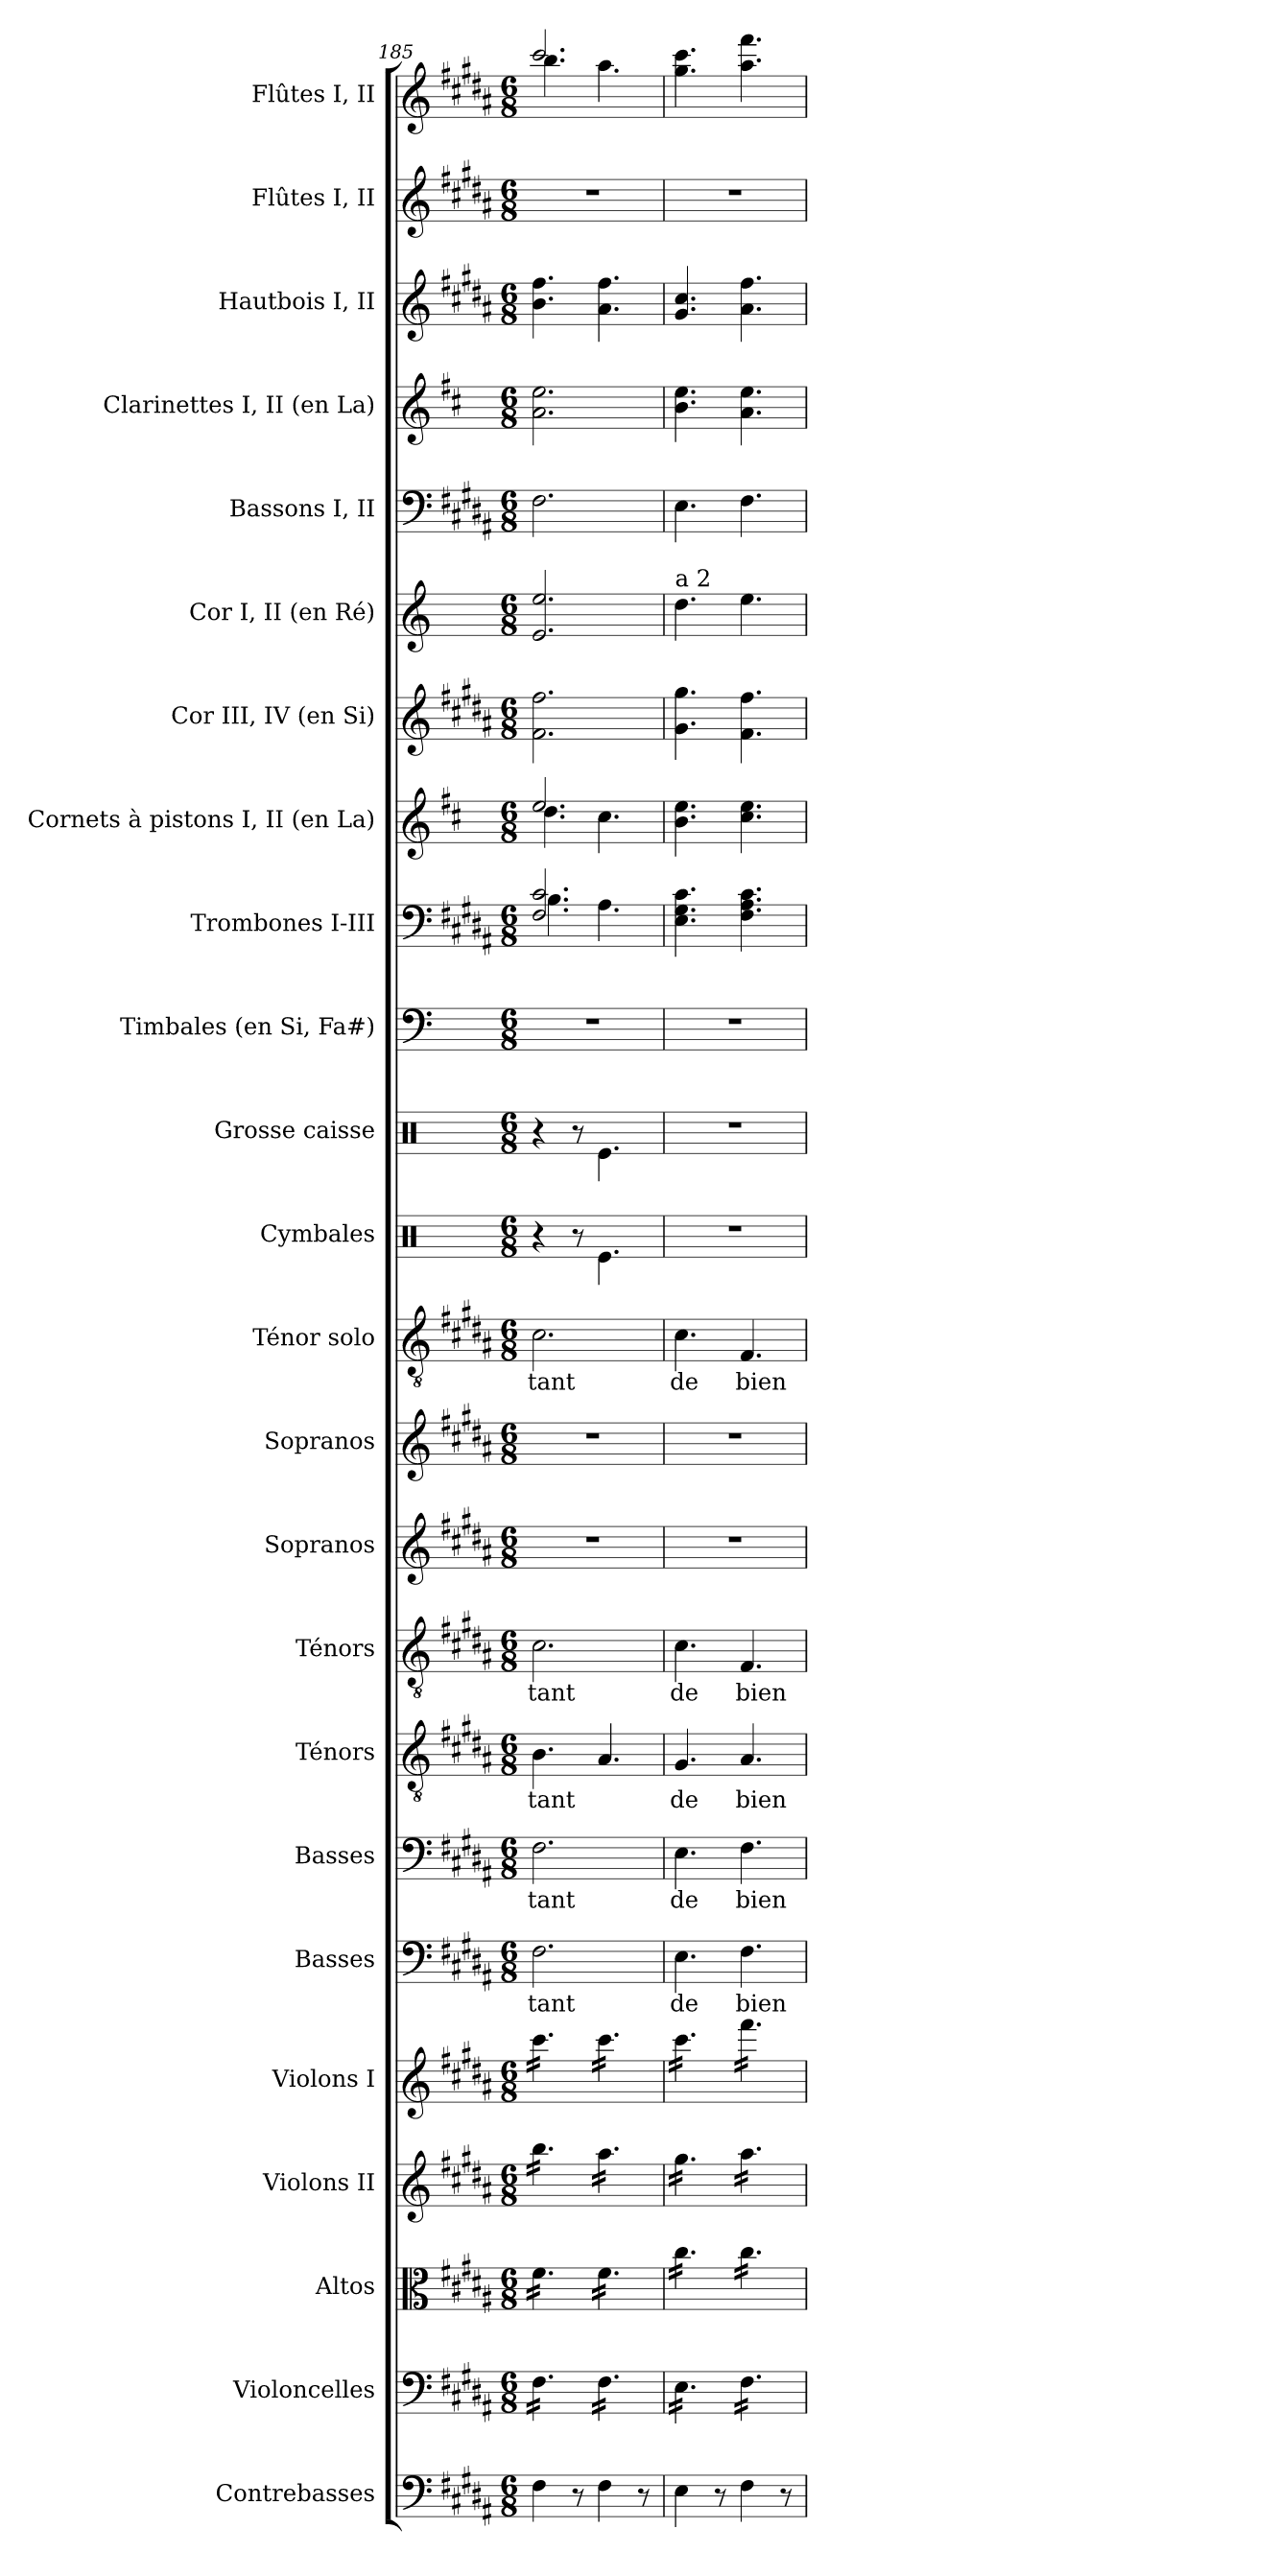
**kern	**kern	**kern	**kern	**kern	**kern	**text	**kern	**text	**kern	**text	**kern	**text	**kern	**kern	**kern	**text	**kern	**kern	**kern	**kern	**kern	**kern	**kern	**kern	**kern	**kern	**kern	**kern
*part24	*part23	*part22	*part21	*part20	*part19	*part19	*part18	*part18	*part17	*part17	*part16	*part16	*part15	*part14	*part13	*part13	*part12	*part11	*part10	*part9	*part8	*part7	*part6	*part5	*part4	*part3	*part2	*part1
*staff24	*staff23	*staff22	*staff21	*staff20	*staff19	*staff19	*staff18	*staff18	*staff17	*staff17	*staff16	*staff16	*staff15	*staff14	*staff13	*staff13	*staff12	*staff11	*staff10	*staff9	*staff8	*staff7	*staff6	*staff5	*staff4	*staff3	*staff2	*staff1
*I"Contrebasses	*I"Violoncelles	*I"Altos	*I"Violons II	*I"Violons I	*I"Basses	*	*I"Basses	*	*I"Ténors	*	*I"Ténors	*	*I"Sopranos	*I"Sopranos	*I"Ténor solo	*	*I"Cymbales	*I"Grosse caisse	*I"Timbales (en Si, Fa#)	*I"Trombones I-III	*I"Cornets à pistons I, II (en La)	*I"Cor III, IV (en Si)	*I"Cor I, II (en Ré)	*I"Bassons I, II	*I"Clarinettes I, II (en La)	*I"Hautbois I, II	*I"Flûtes I, II	*I"Flûtes I, II
*I'Cb.	*I'Vlles	*I'Altos	*I'Vns II	*I'Vns I	*I'Basses	*	*I'Basses	*	*I'Tén.	*	*I'Tén.	*	*I'Sopr.	*I'Sopr.	*I'Tén. solo	*	*I'Cym.	*I'G. c.	*I'Timb.	*I'Trb.	*I'C.à p. (La)	*I'Cor (Si)	*I'Cor (Ré)	*I'Bns	*I'Cl. (La)	*I'Hb.	*I'Fl.	*I'Fl.
*clefF4	*clefF4	*clefC3	*clefG2	*clefG2	*clefF4	*	*clefF4	*	*clefGv2	*	*clefGv2	*	*clefG2	*clefG2	*clefGv2	*	*clefX	*clefX	*clefF4	*clefF4	*clefG2	*clefG2	*clefG2	*clefF4	*clefG2	*clefG2	*clefG2	*clefG2
*ITrd7c12	*	*	*	*	*	*	*	*	*ITrd7c12	*	*ITrd7c12	*	*	*	*ITrd7c12	*	*	*	*	*	*ITrd2c3	*ITrd8c13	*ITrd6c10	*	*ITrd2c3	*	*	*
*k[f#c#g#d#a#]	*k[f#c#g#d#a#]	*k[f#c#g#d#a#]	*k[f#c#g#d#a#]	*k[f#c#g#d#a#]	*k[f#c#g#d#a#]	*	*k[f#c#g#d#a#]	*	*k[f#c#g#d#a#]	*	*k[f#c#g#d#a#]	*	*k[f#c#g#d#a#]	*k[f#c#g#d#a#]	*k[f#c#g#d#a#]	*	*k[]	*k[]	*k[]	*k[f#c#g#d#a#]	*k[f#c#g#d#a#]	*k[f#c#g#d#a#]	*k[f#c#]	*k[f#c#g#d#a#]	*k[f#c#g#d#a#]	*k[f#c#g#d#a#]	*k[f#c#g#d#a#]	*k[f#c#g#d#a#]
*B:	*B:	*B:	*B:	*B:	*B:	*	*B:	*	*B:	*	*B:	*	*B:	*B:	*B:	*	*C:	*C:	*C:	*B:	*B:	*B:	*D:	*B:	*B:	*B:	*B:	*B:
*M6/8	*M6/8	*M6/8	*M6/8	*M6/8	*M6/8	*	*M6/8	*	*M6/8	*	*M6/8	*	*M6/8	*M6/8	*M6/8	*	*M6/8	*M6/8	*M6/8	*M6/8	*M6/8	*M6/8	*M6/8	*M6/8	*M6/8	*M6/8	*M6/8	*M6/8
=185	=185	=185	=185	=185	=185	=185	=185	=185	=185	=185	=185	=185	=185	=185	=185	=185	=185	=185	=185	=185	=185	=185	=185	=185	=185	=185	=185	=185
!	!	!	!	!	!	!LO:LY:b:color=#000000	!	!	!	!	!	!	!	!	!	!	!	!	!	!	!	!	!	!	!	!	!	!
!	!	!	!	!	!	!	!	!LO:LY:b:color=#000000	!	!	!	!	!	!	!	!	!	!	!	!	!	!	!	!	!	!	!	!
!	!	!	!	!	!	!	!	!	!	!LO:LY:b:color=#000000	!	!	!	!	!	!	!	!	!	!	!	!	!	!	!	!	!	!
!	!	!	!	!	!	!	!	!	!	!	!	!LO:LY:b:color=#000000	!LO:N:vis=1	!LO:N:vis=1	!	!	!	!	!	!	!	!	!	!	!	!	!	!
!	!	!	!	!	!	!	!	!	!	!	!	!	!	!	!	!LO:LY:b:color=#000000	!	!	!LO:N:vis=1	!	!	!	!	!	!	!	!LO:N:vis=1	!
*	*	*	*	*	*	*	*	*	*	*	*	*	*	*	*	*	*	*	*	*^	*^	*	*	*	*	*	*	*^
*	*tremolo	*	*	*	*	*	*	*	*	*	*	*	*	*	*	*	*	*	*	*	*	*	*	*	*	*	*	*	*	*	*
*	*	*tremolo	*	*	*	*	*	*	*	*	*	*	*	*	*	*	*	*	*	*	*	*	*	*	*	*	*	*	*	*	*
*	*	*	*tremolo	*	*	*	*	*	*	*	*	*	*	*	*	*	*	*	*	*	*	*	*	*	*	*	*	*	*	*	*
*	*	*	*	*tremolo	*	*	*	*	*	*	*	*	*	*	*	*	*	*	*	*	*	*	*	*	*	*	*	*	*	*	*
4FF#i\	16F#i\LL	16f#i\LL	16bbi\LL	16ccc#i\LL	2.F#i\	tant	2.F#i\	tant	4.BBi\	tant	2.C#i\	tant	2.r	2.r	2.C#i\	tant	4r	4r	2.r	2.F#i/ 2.c#i	4.Bi\	2.cc#i/	4.bi\	2.F#i\ 2.f#i	2.F#i/ 2.f#i	2.F#i\	2.f#i\ 2.cc#i	4.bi\ 4.ff#i	2.r	2.ccc#i/	4.bbi\
.	16F#i\	16f#i\	16bbi\	16ccc#i\	.	.	.	.	.	.	.	.	.	.	.	.	.	.	.	.	.	.	.	.	.	.	.	.	.	.	.
.	16F#i\	16f#i\	16bbi\	16ccc#i\	.	.	.	.	.	.	.	.	.	.	.	.	.	.	.	.	.	.	.	.	.	.	.	.	.	.	.
.	16F#i\	16f#i\	16bbi\	16ccc#i\	.	.	.	.	.	.	.	.	.	.	.	.	.	.	.	.	.	.	.	.	.	.	.	.	.	.	.
8r	16F#i\	16f#i\	16bbi\	16ccc#i\	.	.	.	.	.	.	.	.	.	.	.	.	8r	8r	.	.	.	.	.	.	.	.	.	.	.	.	.
.	16F#i\JJ	16f#i\JJ	16bbi\JJ	16ccc#i\JJ	.	.	.	.	.	.	.	.	.	.	.	.	.	.	.	.	.	.	.	.	.	.	.	.	.	.	.
4FF#i\	16F#i\LL	16f#i\LL	16aa#i\LL	16ccc#i\LL	.	.	.	.	4.AA#i/	.	.	.	.	.	.	.	4.Rei\	4.Rei\	.	.	4.A#i\	.	4.a#i\	.	.	.	.	4.a#i\ 4.ff#i	.	.	4.aa#i\
.	16F#i\	16f#i\	16aa#i\	16ccc#i\	.	.	.	.	.	.	.	.	.	.	.	.	.	.	.	.	.	.	.	.	.	.	.	.	.	.	.
.	16F#i\	16f#i\	16aa#i\	16ccc#i\	.	.	.	.	.	.	.	.	.	.	.	.	.	.	.	.	.	.	.	.	.	.	.	.	.	.	.
.	16F#i\	16f#i\	16aa#i\	16ccc#i\	.	.	.	.	.	.	.	.	.	.	.	.	.	.	.	.	.	.	.	.	.	.	.	.	.	.	.
8r	16F#i\	16f#i\	16aa#i\	16ccc#i\	.	.	.	.	.	.	.	.	.	.	.	.	.	.	.	.	.	.	.	.	.	.	.	.	.	.	.
.	16F#i\JJ	16f#i\JJ	16aa#i\JJ	16ccc#i\JJ	.	.	.	.	.	.	.	.	.	.	.	.	.	.	.	.	.	.	.	.	.	.	.	.	.	.	.
*	*	*	*	*	*	*	*	*	*	*	*	*	*	*	*	*	*	*	*	*v	*v	*	*	*	*	*	*	*	*	*v	*v
*	*	*	*	*	*	*	*	*	*	*	*	*	*	*	*	*	*	*	*	*	*v	*v	*	*	*	*	*	*	*
=186	=186	=186	=186	=186	=186	=186	=186	=186	=186	=186	=186	=186	=186	=186	=186	=186	=186	=186	=186	=186	=186	=186	=186	=186	=186	=186	=186	=186
!	!	!	!	!	!	!LO:LY:b:color=#000000	!	!	!	!	!	!	!	!	!	!	!	!	!	!	!	!	!	!	!	!	!	!
!	!	!	!	!	!	!	!	!LO:LY:b:color=#000000	!	!	!	!	!	!	!	!	!	!	!	!	!	!	!	!	!	!	!	!
!	!	!	!	!	!	!	!	!	!	!LO:LY:b:color=#000000	!	!	!	!	!	!	!	!	!	!	!	!	!	!	!	!	!	!
!	!	!	!	!	!	!	!	!	!	!	!	!LO:LY:b:color=#000000	!LO:N:vis=1	!LO:N:vis=1	!	!	!	!	!	!	!	!	!	!	!	!	!	!
!	!	!	!	!	!	!	!	!	!	!	!	!	!	!	!	!	!	!	!	!	!	!	!LO:TX:a:t=a 2	!	!	!	!	!
!	!	!	!	!	!	!	!	!	!	!	!	!	!	!	!	!LO:LY:b:color=#000000	!LO:N:vis=1	!LO:N:vis=1	!LO:N:vis=1	!	!	!	!	!	!	!	!LO:N:vis=1	!
4EEi\	16Ei\LL	16cc#i\LL	16gg#i\LL	16ccc#i\LL	4.Ei\	de	4.Ei\	de	4.GG#i/	de	4.C#i\	de	2.r	2.r	4.C#i\	de	2.r	2.r	2.r	4.Ei\ 4.G#i 4.c#i	4.g#i\ 4.cc#i	4.G#i\ 4.g#i	4.ei\	4.Ei\	4.g#i\ 4.cc#i	4.g#i/ 4.cc#i	2.r	4.gg#i\ 4.ccc#i
.	16Ei\	16cc#i\	16gg#i\	16ccc#i\	.	.	.	.	.	.	.	.	.	.	.	.	.	.	.	.	.	.	.	.	.	.	.	.
.	16Ei\	16cc#i\	16gg#i\	16ccc#i\	.	.	.	.	.	.	.	.	.	.	.	.	.	.	.	.	.	.	.	.	.	.	.	.
.	16Ei\	16cc#i\	16gg#i\	16ccc#i\	.	.	.	.	.	.	.	.	.	.	.	.	.	.	.	.	.	.	.	.	.	.	.	.
8r	16Ei\	16cc#i\	16gg#i\	16ccc#i\	.	.	.	.	.	.	.	.	.	.	.	.	.	.	.	.	.	.	.	.	.	.	.	.
.	16Ei\JJ	16cc#i\JJ	16gg#i\JJ	16ccc#i\JJ	.	.	.	.	.	.	.	.	.	.	.	.	.	.	.	.	.	.	.	.	.	.	.	.
!	!	!	!	!	!	!LO:LY:b:color=#000000	!	!	!	!	!	!	!	!	!	!	!	!	!	!	!	!	!	!	!	!	!	!
!	!	!	!	!	!	!	!	!LO:LY:b:color=#000000	!	!	!	!	!	!	!	!	!	!	!	!	!	!	!	!	!	!	!	!
!	!	!	!	!	!	!	!	!	!	!LO:LY:b:color=#000000	!	!	!	!	!	!	!	!	!	!	!	!	!	!	!	!	!	!
!	!	!	!	!	!	!	!	!	!	!	!	!LO:LY:b:color=#000000	!	!	!	!	!	!	!	!	!	!	!	!	!	!	!	!
!	!	!	!	!	!	!	!	!	!	!	!	!	!	!	!	!LO:LY:b:color=#000000	!	!	!	!	!	!	!	!	!	!	!	!
4FF#i\	16F#i\LL	16cc#i\LL	16aa#i\LL	16fff#i\LL	4.F#i\	bien-	4.F#i\	bien-	4.AA#i/	bien-	4.FF#i/	bien-	.	.	4.FF#i/	bien-	.	.	.	4.F#i\ 4.A#i 4.c#i	4.a#i\ 4.cc#i	4.F#i\ 4.f#i	4.f#i\	4.F#i\	4.f#i\ 4.cc#i	4.a#i\ 4.ff#i	.	4.aa#i\ 4.fff#i
.	16F#i\	16cc#i\	16aa#i\	16fff#i\	.	.	.	.	.	.	.	.	.	.	.	.	.	.	.	.	.	.	.	.	.	.	.	.
.	16F#i\	16cc#i\	16aa#i\	16fff#i\	.	.	.	.	.	.	.	.	.	.	.	.	.	.	.	.	.	.	.	.	.	.	.	.
.	16F#i\	16cc#i\	16aa#i\	16fff#i\	.	.	.	.	.	.	.	.	.	.	.	.	.	.	.	.	.	.	.	.	.	.	.	.
8r	16F#i\	16cc#i\	16aa#i\	16fff#i\	.	.	.	.	.	.	.	.	.	.	.	.	.	.	.	.	.	.	.	.	.	.	.	.
.	16F#i\JJ	16cc#i\JJ	16aa#i\JJ	16fff#i\JJ	.	.	.	.	.	.	.	.	.	.	.	.	.	.	.	.	.	.	.	.	.	.	.	.
*	*	*	*	*Xtremolo	*	*	*	*	*	*	*	*	*	*	*	*	*	*	*	*	*	*	*	*	*	*	*	*
*	*	*	*Xtremolo	*	*	*	*	*	*	*	*	*	*	*	*	*	*	*	*	*	*	*	*	*	*	*	*	*
*	*	*Xtremolo	*	*	*	*	*	*	*	*	*	*	*	*	*	*	*	*	*	*	*	*	*	*	*	*	*	*
*	*Xtremolo	*	*	*	*	*	*	*	*	*	*	*	*	*	*	*	*	*	*	*	*	*	*	*	*	*	*	*
=	=	=	=	=	=	=	=	=	=	=	=	=	=	=	=	=	=	=	=	=	=	=	=	=	=	=	=	=
*-	*-	*-	*-	*-	*-	*-	*-	*-	*-	*-	*-	*-	*-	*-	*-	*-	*-	*-	*-	*-	*-	*-	*-	*-	*-	*-	*-	*-
